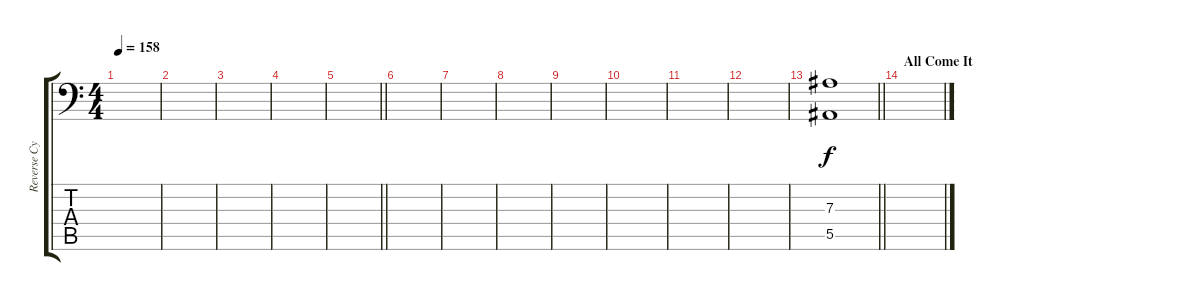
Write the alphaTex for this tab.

\track ("Reverse Cymbal" "Reverse Cy") {instrument reversecymbal}
\staff {score tabs}
\tuning (C4 G3 Eb3 Bb2 F2 Bb1) {hide}
\ts (4 4)
\tempo 158
\clef f4
\ks c
|
|
|
|
\barLineRight lightlight
|
\section ("" "")
|
|
|
|
|
|
|
\barLineRight lightlight
(7.3 5.5).1 |
\section ("" "All Come It")
